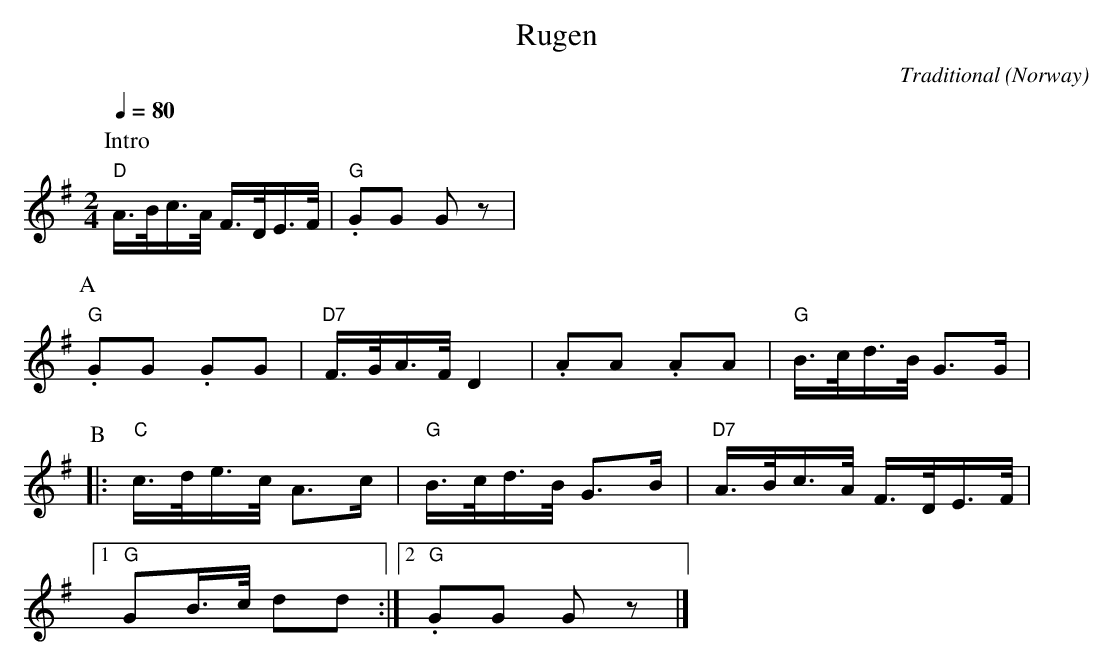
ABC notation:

X:1
T:Rugen
O:Norway
C:Traditional
L:1/16
M:2/4
Q:1/4=80
K:Gmaj
P:Intro
"D"A>Bc>A F>DE>F | "G".G2G2 G2 z2 |
P:A
"G".G2G2 .G2G2 | "D7"F>GA>F D4 | .A2A2 .A2A2 | "G"B>cd>B G2>G2 |
P:B
|: "C"c>de>c A2>c2 | "G"B>cd>B G2>B2 | "D7"A>Bc>A F>DE>F |
 [1 "G"G2B>c d2d2 :| [2"G".G2G2 G2 z2 |]
